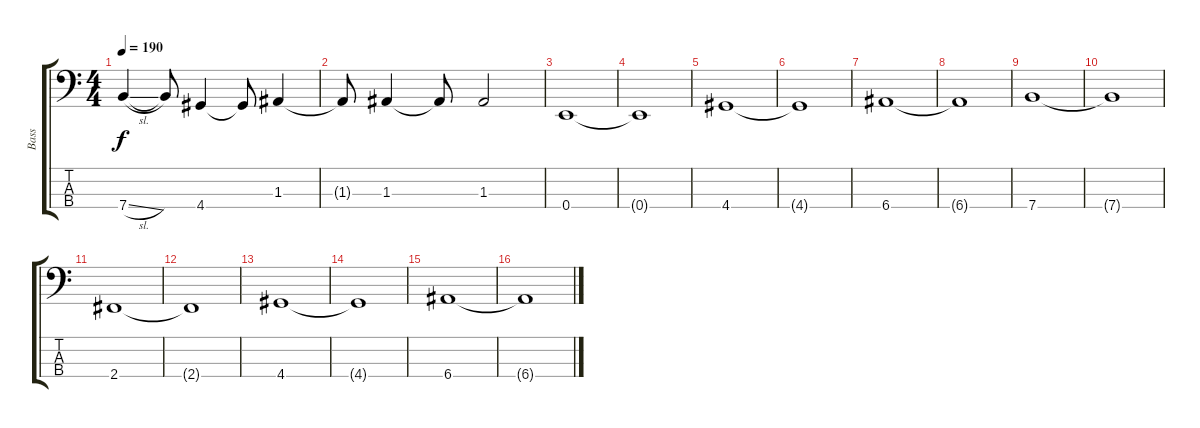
\track ("Bass" "Bass") {instrument electricbasspick}
\staff {score tabs}
\tuning (G2 D2 A1 E1) {hide}
\ts (4 4)
\tempo 190
\clef f4
\ks c
7.4{sl}.4{dy f} 7.4{t}.8 4.4.4 4.4{t}.8 1.3.4 |
1.3{t}.8 1.3.4 1.3{t}.8 1.3.2 |
0.4.1{volume 10 instrument lead8bassandlead} |
0.4{t}.1 |
4.4.1 |
4.4{t}.1 |
6.4.1 |
6.4{t}.1 |
7.4.1 |
7.4{t}.1 |
2.4.1 |
2.4{t}.1 |
4.4.1 |
4.4{t}.1 |
6.4.1 |
6.4{t}.1
